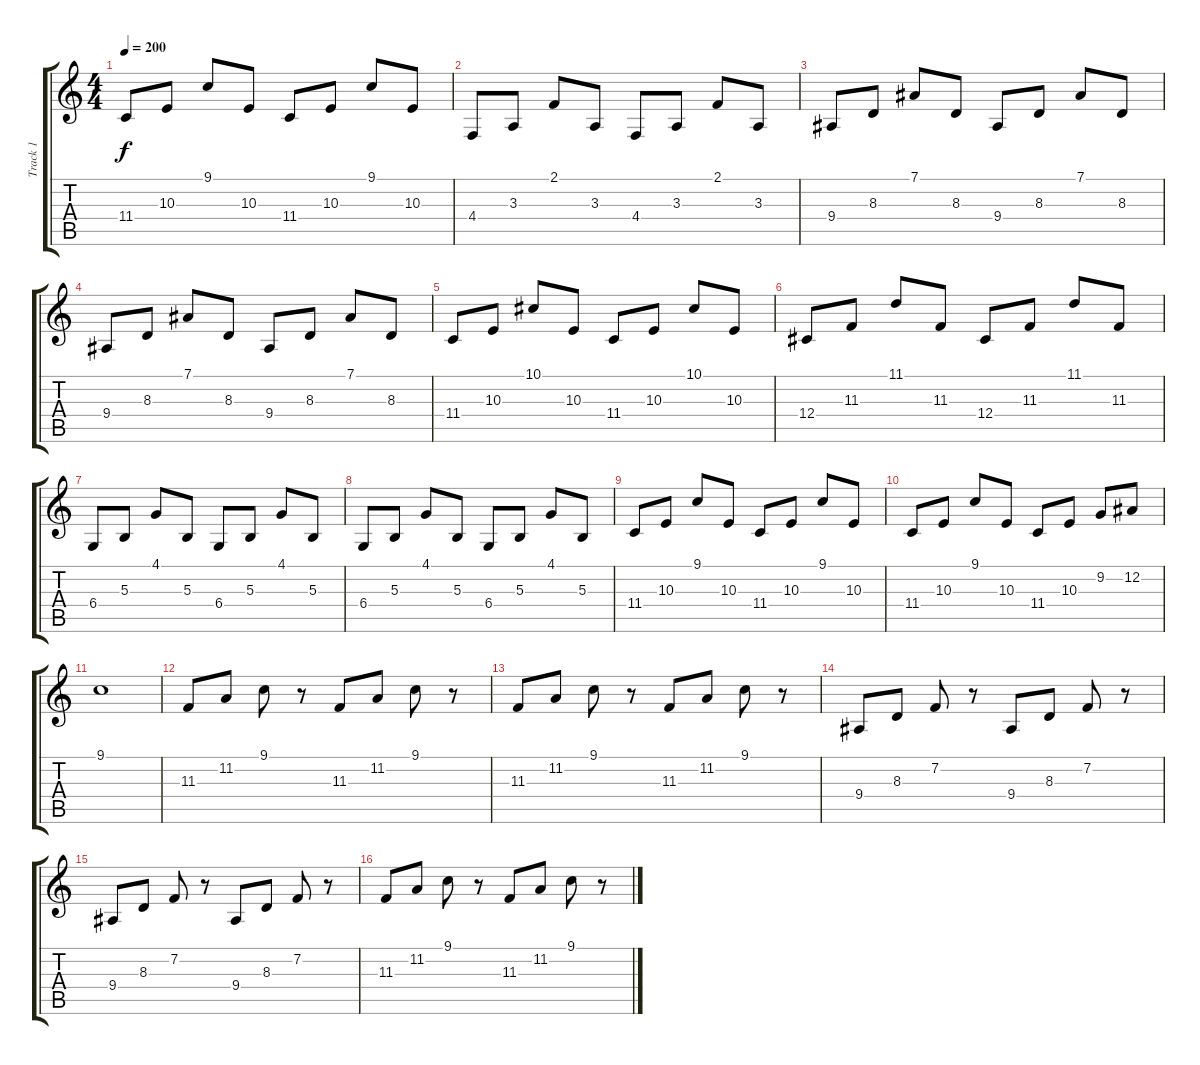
\track ("Track 1" "Track 1") {instrument pizzicatostrings}
\staff {score tabs}
\tuning (Eb4 Bb3 Gb3 Db3 Ab2 Eb2) {hide}
\ts (4 4)
\tempo 200
\clef g2
\ks c
11.4.8{dy f} 10.3.8 9.1.8 10.3.8 11.4.8 10.3.8 9.1.8 10.3.8 |
4.4.8 3.3.8 2.1.8 3.3.8 4.4.8 3.3.8 2.1.8 3.3.8 |
9.4.8 8.3.8 7.1.8 8.3.8 9.4.8 8.3.8 7.1.8 8.3.8 |
9.4.8 8.3.8 7.1.8 8.3.8 9.4.8 8.3.8 7.1.8 8.3.8 |
11.4.8 10.3.8 10.1.8 10.3.8 11.4.8 10.3.8 10.1.8 10.3.8 |
12.4.8 11.3.8 11.1.8 11.3.8 12.4.8 11.3.8 11.1.8 11.3.8 |
6.4.8 5.3.8 4.1.8 5.3.8 6.4.8 5.3.8 4.1.8 5.3.8 |
6.4.8 5.3.8 4.1.8 5.3.8 6.4.8 5.3.8 4.1.8 5.3.8 |
11.4.8 10.3.8 9.1.8 10.3.8 11.4.8 10.3.8 9.1.8 10.3.8 |
11.4.8 10.3.8 9.1.8 10.3.8 11.4.8 10.3.8 9.2.8 12.2.8 |
9.1.1 |
11.3.8 11.2.8 9.1.8 r.8 11.3.8 11.2.8 9.1.8 r.8 |
11.3.8 11.2.8 9.1.8 r.8 11.3.8 11.2.8 9.1.8 r.8 |
9.4.8 8.3.8 7.2.8 r.8 9.4.8 8.3.8 7.2.8 r.8 |
9.4.8 8.3.8 7.2.8 r.8 9.4.8 8.3.8 7.2.8 r.8 |
11.3.8 11.2.8 9.1.8 r.8 11.3.8 11.2.8 9.1.8 r.8
